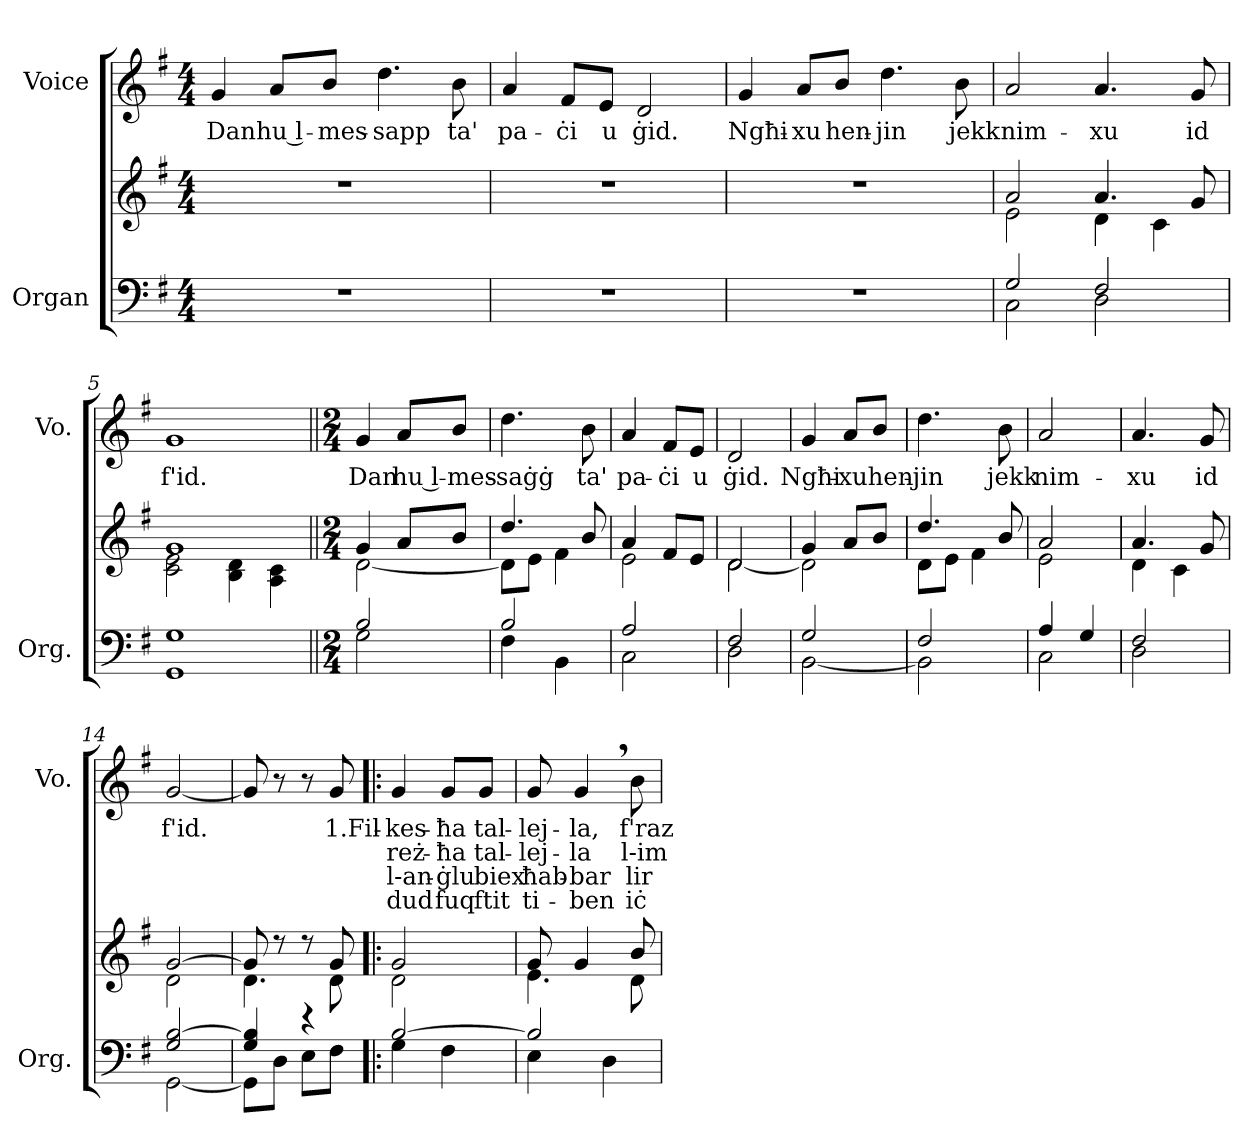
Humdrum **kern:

**kern	**kern	**kern	**text	**text	**text	**text
*part2	*part2	*part1	*part1	*part1	*part1	*part1
*staff3	*staff2	*staff1	*staff1	*staff1	*staff1	*staff1
*I"Organ	*	*I"Voice	*	*	*	*
*I'Org.	*	*I'Vo.	*	*	*	*
*clefF4	*clefG2	*clefG2	*	*	*	*
*k[f#]	*k[f#]	*k[f#]	*	*	*	*
*M4/4	*M4/4	*M4/4	*	*	*	*
=1	=1	=1	=1	=1	=1	=1
1r	1r	4g/	Dan	.	.	.
.	.	8a/L	hu l-	.	.	.
.	.	8b/J	-mes-	.	.	.
.	.	4.dd\	-sapp	.	.	.
.	.	8b\	ta'	.	.	.
=2	=2	=2	=2	=2	=2	=2
1r	1r	4a/	pa-	.	.	.
.	.	8f#/L	-ċi	.	.	.
.	.	8e/J	u	.	.	.
.	.	2d/	ġid.	.	.	.
=3	=3	=3	=3	=3	=3	=3
1r	1r	4g/	Ngħi-	.	.	.
.	.	8a/L	-xu	.	.	.
.	.	8b/J	hen-	.	.	.
.	.	4.dd\	-jin	.	.	.
.	.	8b\	jekk	.	.	.
=4	=4	=4	=4	=4	=4	=4
*^	*^	*	*	*	*	*
2G/	2C\	2a/	2e\	2a/	nim-	.	.	.
2F#/	2D\	4.a/	4d\	4.a/	-xu	.	.	.
.	.	.	4c\	.	.	.	.	.
.	.	8g/	.	8g/	id	.	.	.
*v	*v	*	*	*	*	*	*	*
=5	=5	=5	=5	=5	=5	=5	=5
1GG 1G	1g	2c\ 2e\	1g	f'id.	.	.	.
.	.	4B\ 4d\	.	.	.	.	.
.	.	4A\ 4c\	.	.	.	.	.
=6||	=6||	=6||	=6||	=6||	=6||	=6||	=6||
*M2/4	*M2/4	*	*M2/4	*	*	*	*
*^	*	*	*	*	*	*	*
2B/	2G\	4g/	[2d\	4g/	Dan	.	.	.
.	.	8a/L	.	8a/L	hu l-	.	.	.
.	.	8b/J	.	8b/J	-mes-	.	.	.
=7	=7	=7	=7	=7	=7	=7	=7	=7
2B/	4F#\	4.dd/	8d\L]	4.dd\	-saġġ	.	.	.
.	.	.	8e\J	.	.	.	.	.
.	4BB\	.	4f#\	.	.	.	.	.
.	.	8b/	.	8b\	ta'	.	.	.
=8	=8	=8	=8	=8	=8	=8	=8	=8
2A/	2C\	4a/	2e\	4a/	pa-	.	.	.
.	.	8f#/L	.	8f#/L	-ċi	.	.	.
.	.	8e/J	.	8e/J	u	.	.	.
=9	=9	=9	=9	=9	=9	=9	=9	=9
2F#/	2D\	2d/	[2d\	2d/	ġid.	.	.	.
=10	=10	=10	=10	=10	=10	=10	=10	=10
2G/	[2BB\	4g/	2d\]	4g/	Ngħi-	.	.	.
.	.	8a/L	.	8a/L	-xu	.	.	.
.	.	8b/J	.	8b/J	hen-	.	.	.
=11	=11	=11	=11	=11	=11	=11	=11	=11
2F#/	2BB\]	4.dd/	8d\L	4.dd\	-jin	.	.	.
.	.	.	8e\J	.	.	.	.	.
.	.	.	4f#\	.	.	.	.	.
.	.	8b/	.	8b\	jekk	.	.	.
=12	=12	=12	=12	=12	=12	=12	=12	=12
4A/	2C\	2a/	2e\	2a/	nim-	.	.	.
4G/	.	.	.	.	.	.	.	.
=13	=13	=13	=13	=13	=13	=13	=13	=13
2F#/	2D\	4.a/	4d\	4.a/	-xu	.	.	.
.	.	.	4c\	.	.	.	.	.
.	.	8g/	.	8g/	id	.	.	.
=14	=14	=14	=14	=14	=14	=14	=14	=14
2G/ [2B/	[2GG\	[2g/	2d\	[2g/	f'id.	.	.	.
=15	=15	=15	=15	=15	=15	=15	=15	=15
4G/ 4B/]	8GG\L]	8g/]	4.d\	8g/]	.	.	.	.
.	8D\J	8r	.	8r	.	.	.	.
4r	8E\L	8r	.	8r	.	.	.	.
.	8F#\J	8g/	8d\	8g/	1.Fil-	.	.	.
=16!|:	=16!|:	=16!|:	=16!|:	=16!|:	=16!|:	=16!|:	=16!|:	=16!|:
[2B/	4G\	2g/	2d\	4g/	-kes-	reż-	l-an-	dud
.	4F#\	.	.	8g/L	-ħa	-ħa	-ġlu	fuq
.	.	.	.	8g/J	tal-	tal-	biex	ftit
=17	=17	=17	=17	=17	=17	=17	=17	=17
2B/]	4E\	8g/	4.e\	8g/	-lej-	-lej-	ħab-	ti-
.	.	4g/	.	4g,/	-la,	-la	-bar	-ben
.	4D\	.	.	.	.	.	.	.
.	.	8b/	8d\	8b\	f'raz-	l-im-	lir-	iċ-
*v	*v	*	*	*	*	*	*	*
*	*v	*v	*	*	*	*	*
=	=	=	=	=	=	=
*-	*-	*-	*-	*-	*-	*-
